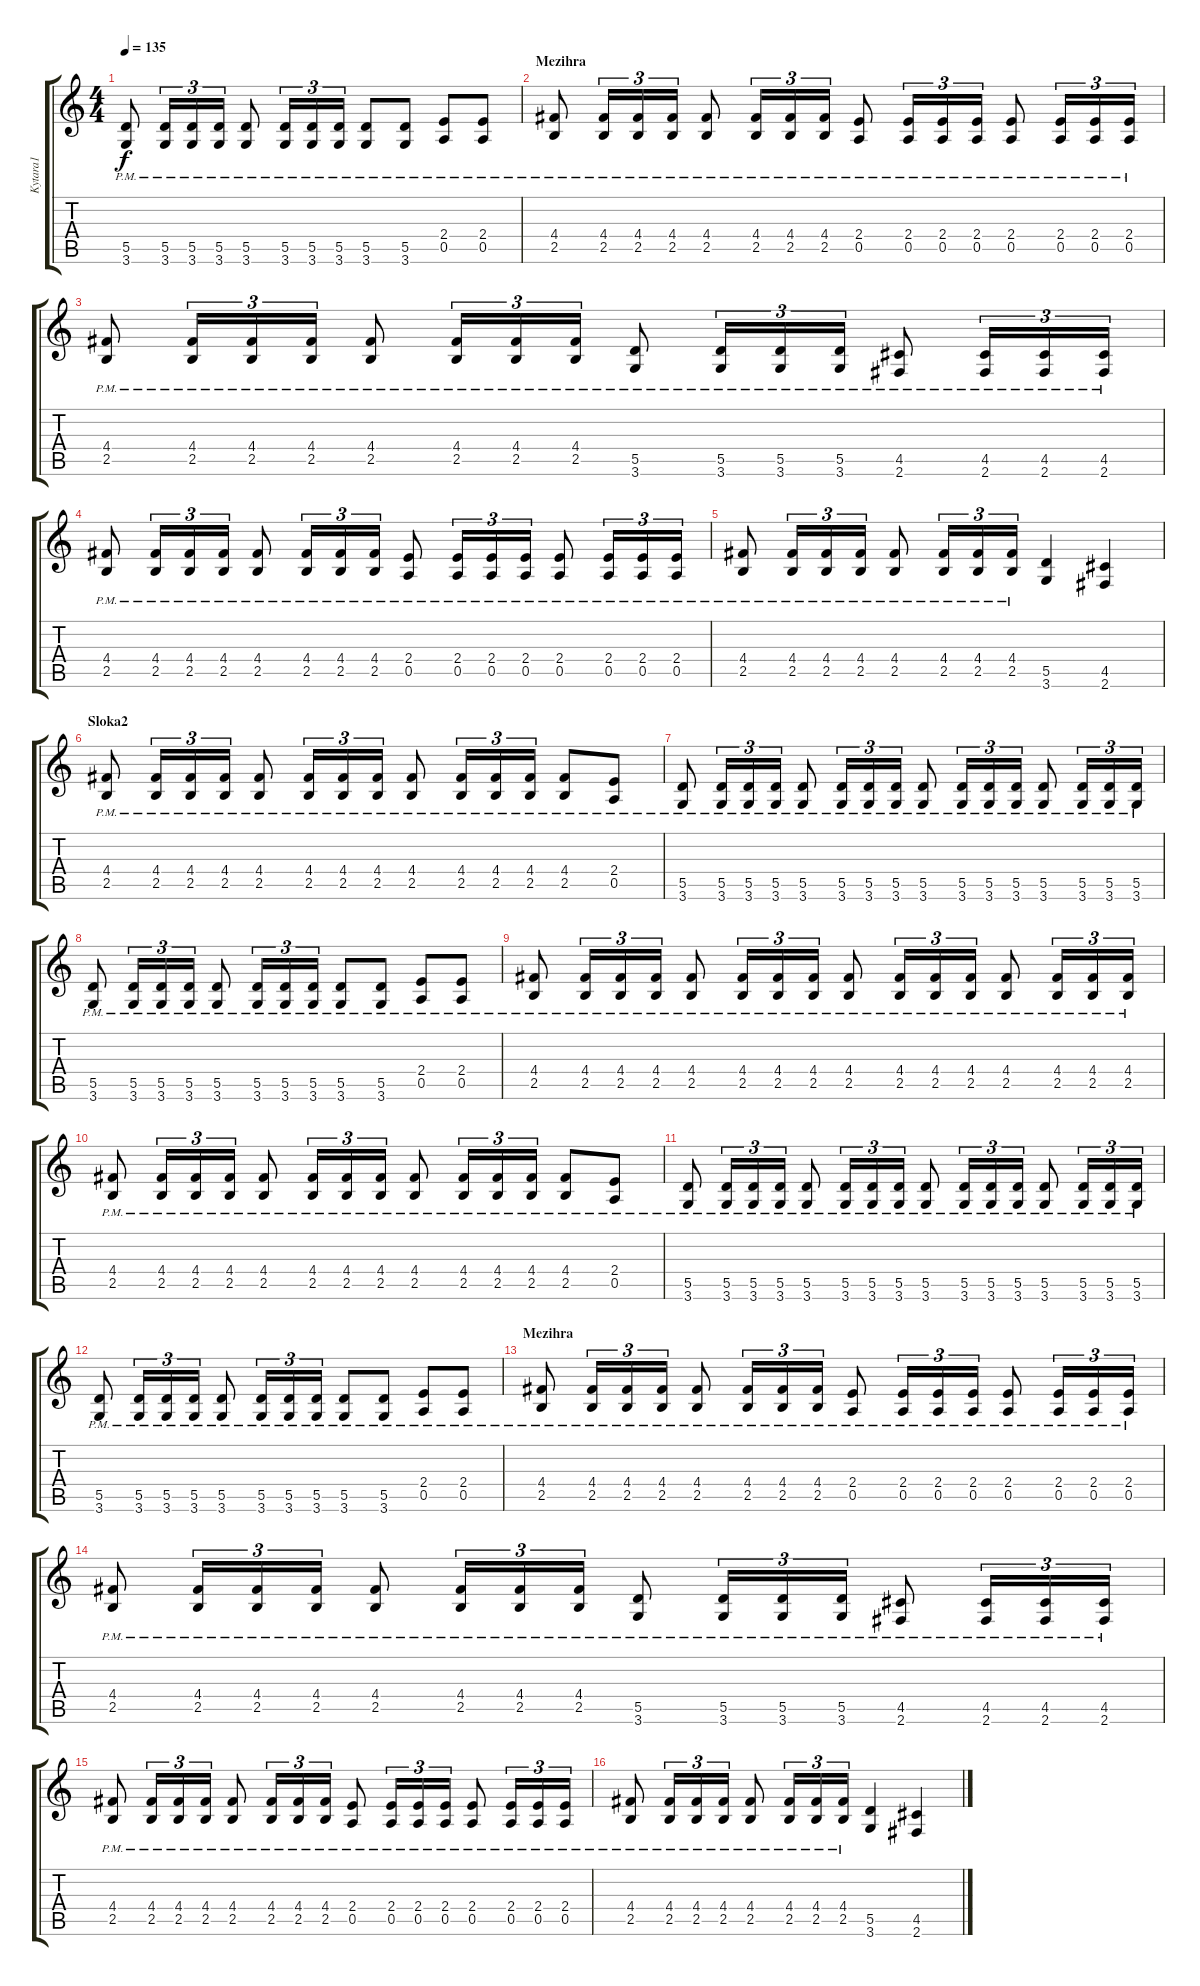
\track ("Kytara1" "Kytara1") {instrument distortionguitar}
\staff {score tabs}
\tuning (E4 B3 G3 D3 A2 E2) {hide}
\ts (4 4)
\tempo 135
\clef g2
\ks c
(5.5{pm} 3.6{pm}).8{dy f} (5.5{pm} 3.6{pm}).16{tu (3 2)} (5.5{pm} 3.6{pm}).16{tu (3 2)} (5.5{pm} 3.6{pm}).16{tu (3 2)} (5.5{pm} 3.6{pm}).8 (5.5{pm} 3.6{pm}).16{tu (3 2)} (5.5{pm} 3.6{pm}).16{tu (3 2)} (5.5{pm} 3.6{pm}).16{tu (3 2)} (5.5{pm} 3.6{pm}).8 (5.5{pm} 3.6{pm}).8 (2.4{pm} 0.5{pm}).8 (2.4{pm} 0.5{pm}).8 |
\section ("" "Mezihra")
(4.4{pm} 2.5{pm}).8 (4.4{pm} 2.5{pm}).16{tu (3 2)} (4.4{pm} 2.5{pm}).16{tu (3 2)} (4.4{pm} 2.5{pm}).16{tu (3 2)} (4.4{pm} 2.5{pm}).8 (4.4{pm} 2.5{pm}).16{tu (3 2)} (4.4{pm} 2.5{pm}).16{tu (3 2)} (4.4{pm} 2.5{pm}).16{tu (3 2)} (2.4{pm} 0.5{pm}).8 (2.4{pm} 0.5{pm}).16{tu (3 2)} (2.4{pm} 0.5{pm}).16{tu (3 2)} (2.4{pm} 0.5{pm}).16{tu (3 2)} (2.4{pm} 0.5{pm}).8 (2.4{pm} 0.5{pm}).16{tu (3 2)} (2.4{pm} 0.5{pm}).16{tu (3 2)} (2.4{pm} 0.5{pm}).16{tu (3 2)} |
(4.4{pm} 2.5{pm}).8 (4.4{pm} 2.5{pm}).16{tu (3 2)} (4.4{pm} 2.5{pm}).16{tu (3 2)} (4.4{pm} 2.5{pm}).16{tu (3 2)} (4.4{pm} 2.5{pm}).8 (4.4{pm} 2.5{pm}).16{tu (3 2)} (4.4{pm} 2.5{pm}).16{tu (3 2)} (4.4{pm} 2.5{pm}).16{tu (3 2)} (5.5{pm} 3.6{pm}).8 (5.5{pm} 3.6{pm}).16{tu (3 2)} (5.5{pm} 3.6{pm}).16{tu (3 2)} (5.5{pm} 3.6{pm}).16{tu (3 2)} (4.5{pm} 2.6{pm}).8 (4.5{pm} 2.6{pm}).16{tu (3 2)} (4.5{pm} 2.6{pm}).16{tu (3 2)} (4.5{pm} 2.6{pm}).16{tu (3 2)} |
(4.4{pm} 2.5{pm}).8 (4.4{pm} 2.5{pm}).16{tu (3 2)} (4.4{pm} 2.5{pm}).16{tu (3 2)} (4.4{pm} 2.5{pm}).16{tu (3 2)} (4.4{pm} 2.5{pm}).8 (4.4{pm} 2.5{pm}).16{tu (3 2)} (4.4{pm} 2.5{pm}).16{tu (3 2)} (4.4{pm} 2.5{pm}).16{tu (3 2)} (2.4{pm} 0.5{pm}).8 (2.4{pm} 0.5{pm}).16{tu (3 2)} (2.4{pm} 0.5{pm}).16{tu (3 2)} (2.4{pm} 0.5{pm}).16{tu (3 2)} (2.4{pm} 0.5{pm}).8 (2.4{pm} 0.5{pm}).16{tu (3 2)} (2.4{pm} 0.5{pm}).16{tu (3 2)} (2.4{pm} 0.5{pm}).16{tu (3 2)} |
(4.4{pm} 2.5{pm}).8 (4.4{pm} 2.5{pm}).16{tu (3 2)} (4.4{pm} 2.5{pm}).16{tu (3 2)} (4.4{pm} 2.5{pm}).16{tu (3 2)} (4.4{pm} 2.5{pm}).8 (4.4{pm} 2.5{pm}).16{tu (3 2)} (4.4{pm} 2.5{pm}).16{tu (3 2)} (4.4{pm} 2.5{pm}).16{tu (3 2)} (5.5 3.6).4 (4.5 2.6).4 |
\section ("" "Sloka2")
(4.4{pm} 2.5{pm}).8 (4.4{pm} 2.5{pm}).16{tu (3 2)} (4.4{pm} 2.5{pm}).16{tu (3 2)} (4.4{pm} 2.5{pm}).16{tu (3 2)} (4.4{pm} 2.5{pm}).8 (4.4{pm} 2.5{pm}).16{tu (3 2)} (4.4{pm} 2.5{pm}).16{tu (3 2)} (4.4{pm} 2.5{pm}).16{tu (3 2)} (4.4{pm} 2.5{pm}).8 (4.4{pm} 2.5{pm}).16{tu (3 2)} (4.4{pm} 2.5{pm}).16{tu (3 2)} (4.4{pm} 2.5{pm}).16{tu (3 2)} (4.4{pm} 2.5{pm}).8 (2.4{pm} 0.5{pm}).8 |
(5.5{pm} 3.6{pm}).8 (5.5{pm} 3.6{pm}).16{tu (3 2)} (5.5{pm} 3.6{pm}).16{tu (3 2)} (5.5{pm} 3.6{pm}).16{tu (3 2)} (5.5{pm} 3.6{pm}).8 (5.5{pm} 3.6{pm}).16{tu (3 2)} (5.5{pm} 3.6{pm}).16{tu (3 2)} (5.5{pm} 3.6{pm}).16{tu (3 2)} (5.5{pm} 3.6{pm}).8 (5.5{pm} 3.6{pm}).16{tu (3 2)} (5.5{pm} 3.6{pm}).16{tu (3 2)} (5.5{pm} 3.6{pm}).16{tu (3 2)} (5.5{pm} 3.6{pm}).8 (5.5{pm} 3.6{pm}).16{tu (3 2)} (5.5{pm} 3.6{pm}).16{tu (3 2)} (5.5{pm} 3.6{pm}).16{tu (3 2)} |
(5.5{pm} 3.6{pm}).8 (5.5{pm} 3.6{pm}).16{tu (3 2)} (5.5{pm} 3.6{pm}).16{tu (3 2)} (5.5{pm} 3.6{pm}).16{tu (3 2)} (5.5{pm} 3.6{pm}).8 (5.5{pm} 3.6{pm}).16{tu (3 2)} (5.5{pm} 3.6{pm}).16{tu (3 2)} (5.5{pm} 3.6{pm}).16{tu (3 2)} (5.5{pm} 3.6{pm}).8 (5.5{pm} 3.6{pm}).8 (2.4{pm} 0.5{pm}).8 (2.4{pm} 0.5{pm}).8 |
(4.4{pm} 2.5{pm}).8 (4.4{pm} 2.5{pm}).16{tu (3 2)} (4.4{pm} 2.5{pm}).16{tu (3 2)} (4.4{pm} 2.5{pm}).16{tu (3 2)} (4.4{pm} 2.5{pm}).8 (4.4{pm} 2.5{pm}).16{tu (3 2)} (4.4{pm} 2.5{pm}).16{tu (3 2)} (4.4{pm} 2.5{pm}).16{tu (3 2)} (4.4{pm} 2.5{pm}).8 (4.4{pm} 2.5{pm}).16{tu (3 2)} (4.4{pm} 2.5{pm}).16{tu (3 2)} (4.4{pm} 2.5{pm}).16{tu (3 2)} (4.4{pm} 2.5{pm}).8 (4.4{pm} 2.5{pm}).16{tu (3 2)} (4.4{pm} 2.5{pm}).16{tu (3 2)} (4.4{pm} 2.5{pm}).16{tu (3 2)} |
(4.4{pm} 2.5{pm}).8 (4.4{pm} 2.5{pm}).16{tu (3 2)} (4.4{pm} 2.5{pm}).16{tu (3 2)} (4.4{pm} 2.5{pm}).16{tu (3 2)} (4.4{pm} 2.5{pm}).8 (4.4{pm} 2.5{pm}).16{tu (3 2)} (4.4{pm} 2.5{pm}).16{tu (3 2)} (4.4{pm} 2.5{pm}).16{tu (3 2)} (4.4{pm} 2.5{pm}).8 (4.4{pm} 2.5{pm}).16{tu (3 2)} (4.4{pm} 2.5{pm}).16{tu (3 2)} (4.4{pm} 2.5{pm}).16{tu (3 2)} (4.4{pm} 2.5{pm}).8 (2.4{pm} 0.5{pm}).8 |
(5.5{pm} 3.6{pm}).8 (5.5{pm} 3.6{pm}).16{tu (3 2)} (5.5{pm} 3.6{pm}).16{tu (3 2)} (5.5{pm} 3.6{pm}).16{tu (3 2)} (5.5{pm} 3.6{pm}).8 (5.5{pm} 3.6{pm}).16{tu (3 2)} (5.5{pm} 3.6{pm}).16{tu (3 2)} (5.5{pm} 3.6{pm}).16{tu (3 2)} (5.5{pm} 3.6{pm}).8 (5.5{pm} 3.6{pm}).16{tu (3 2)} (5.5{pm} 3.6{pm}).16{tu (3 2)} (5.5{pm} 3.6{pm}).16{tu (3 2)} (5.5{pm} 3.6{pm}).8 (5.5{pm} 3.6{pm}).16{tu (3 2)} (5.5{pm} 3.6{pm}).16{tu (3 2)} (5.5{pm} 3.6{pm}).16{tu (3 2)} |
(5.5{pm} 3.6{pm}).8 (5.5{pm} 3.6{pm}).16{tu (3 2)} (5.5{pm} 3.6{pm}).16{tu (3 2)} (5.5{pm} 3.6{pm}).16{tu (3 2)} (5.5{pm} 3.6{pm}).8 (5.5{pm} 3.6{pm}).16{tu (3 2)} (5.5{pm} 3.6{pm}).16{tu (3 2)} (5.5{pm} 3.6{pm}).16{tu (3 2)} (5.5{pm} 3.6{pm}).8 (5.5{pm} 3.6{pm}).8 (2.4{pm} 0.5{pm}).8 (2.4{pm} 0.5{pm}).8 |
\section ("" "Mezihra")
(4.4{pm} 2.5{pm}).8 (4.4{pm} 2.5{pm}).16{tu (3 2)} (4.4{pm} 2.5{pm}).16{tu (3 2)} (4.4{pm} 2.5{pm}).16{tu (3 2)} (4.4{pm} 2.5{pm}).8 (4.4{pm} 2.5{pm}).16{tu (3 2)} (4.4{pm} 2.5{pm}).16{tu (3 2)} (4.4{pm} 2.5{pm}).16{tu (3 2)} (2.4{pm} 0.5{pm}).8 (2.4{pm} 0.5{pm}).16{tu (3 2)} (2.4{pm} 0.5{pm}).16{tu (3 2)} (2.4{pm} 0.5{pm}).16{tu (3 2)} (2.4{pm} 0.5{pm}).8 (2.4{pm} 0.5{pm}).16{tu (3 2)} (2.4{pm} 0.5{pm}).16{tu (3 2)} (2.4{pm} 0.5{pm}).16{tu (3 2)} |
(4.4{pm} 2.5{pm}).8 (4.4{pm} 2.5{pm}).16{tu (3 2)} (4.4{pm} 2.5{pm}).16{tu (3 2)} (4.4{pm} 2.5{pm}).16{tu (3 2)} (4.4{pm} 2.5{pm}).8 (4.4{pm} 2.5{pm}).16{tu (3 2)} (4.4{pm} 2.5{pm}).16{tu (3 2)} (4.4{pm} 2.5{pm}).16{tu (3 2)} (5.5{pm} 3.6{pm}).8 (5.5{pm} 3.6{pm}).16{tu (3 2)} (5.5{pm} 3.6{pm}).16{tu (3 2)} (5.5{pm} 3.6{pm}).16{tu (3 2)} (4.5{pm} 2.6{pm}).8 (4.5{pm} 2.6{pm}).16{tu (3 2)} (4.5{pm} 2.6{pm}).16{tu (3 2)} (4.5{pm} 2.6{pm}).16{tu (3 2)} |
(4.4{pm} 2.5{pm}).8 (4.4{pm} 2.5{pm}).16{tu (3 2)} (4.4{pm} 2.5{pm}).16{tu (3 2)} (4.4{pm} 2.5{pm}).16{tu (3 2)} (4.4{pm} 2.5{pm}).8 (4.4{pm} 2.5{pm}).16{tu (3 2)} (4.4{pm} 2.5{pm}).16{tu (3 2)} (4.4{pm} 2.5{pm}).16{tu (3 2)} (2.4{pm} 0.5{pm}).8 (2.4{pm} 0.5{pm}).16{tu (3 2)} (2.4{pm} 0.5{pm}).16{tu (3 2)} (2.4{pm} 0.5{pm}).16{tu (3 2)} (2.4{pm} 0.5{pm}).8 (2.4{pm} 0.5{pm}).16{tu (3 2)} (2.4{pm} 0.5{pm}).16{tu (3 2)} (2.4{pm} 0.5{pm}).16{tu (3 2)} |
(4.4{pm} 2.5{pm}).8 (4.4{pm} 2.5{pm}).16{tu (3 2)} (4.4{pm} 2.5{pm}).16{tu (3 2)} (4.4{pm} 2.5{pm}).16{tu (3 2)} (4.4{pm} 2.5{pm}).8 (4.4{pm} 2.5{pm}).16{tu (3 2)} (4.4{pm} 2.5{pm}).16{tu (3 2)} (4.4{pm} 2.5{pm}).16{tu (3 2)} (5.5 3.6).4 (4.5 2.6).4
